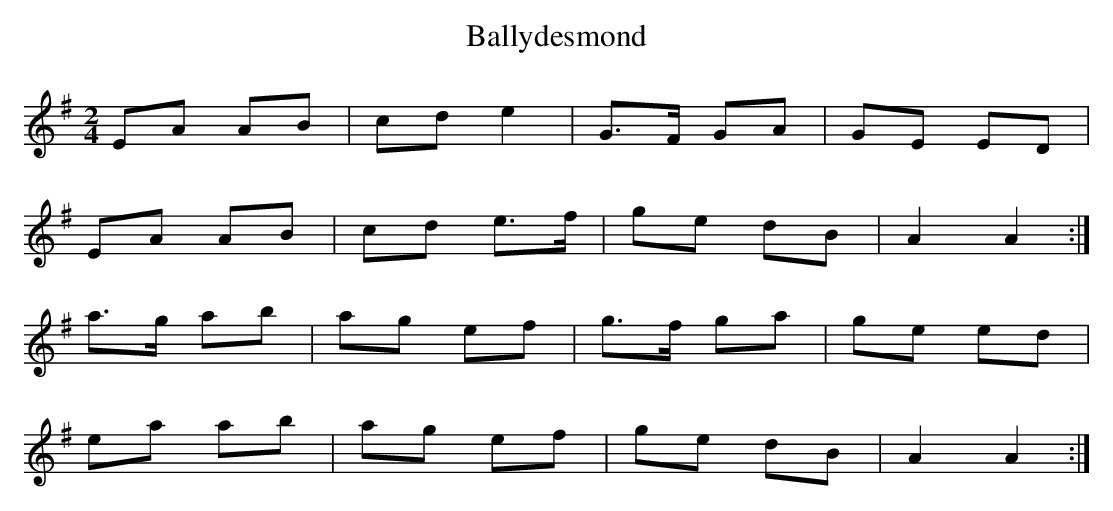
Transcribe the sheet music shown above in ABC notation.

X:1
T:Ballydesmond
M:2/4
L:1/8
K:A Dorian
EA AB|cd e2|G3/2F/ GA|GE ED|!
EA AB|cd e3/2f/|ge dB|A2 A2:|!
a3/2g/ ab|ag ef|g3/2f/ ga|ge ed|!
ea ab|ag ef|ge dB|A2 A2:|!
